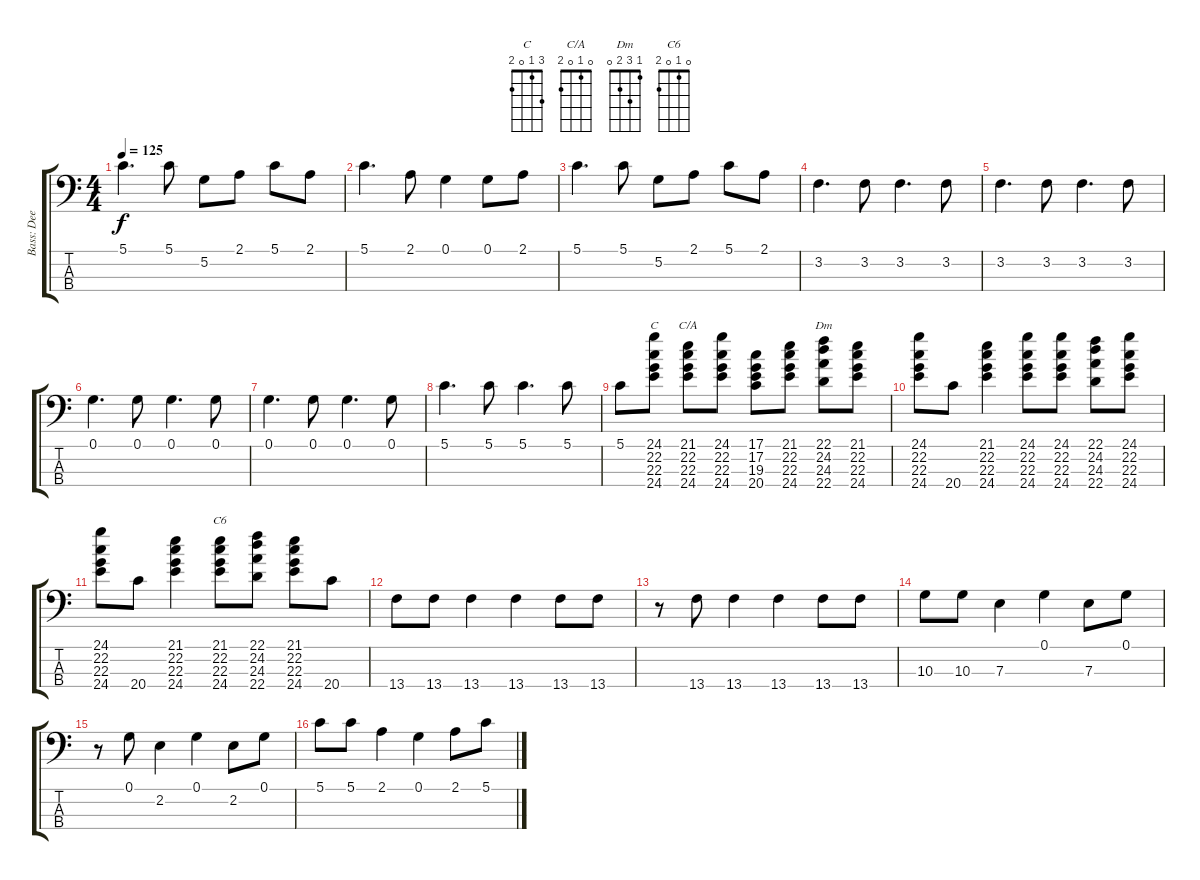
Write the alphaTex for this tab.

\track ("Bass: Dee Murray" "Bass: Dee ") {instrument electricbasspick}
\staff {score tabs}
\tuning (G2 D2 A1 E1) {hide}
\chord ("C" 3 1 0 2)
\chord ("C/A" 0 1 0 2)
\chord ("Dm" 1 3 2 0)
\chord ("C6" 0 1 0 2)
\ts (4 4)
\tempo 125
\clef f4
\ks c
5.1.4{d dy f} 5.1.8 5.2.8 2.1.8 5.1.8 2.1.8 |
5.1.4{d} 2.1.8 0.1.4 0.1.8 2.1.8 |
5.1.4{d} 5.1.8 5.2.8 2.1.8 5.1.8 2.1.8 |
3.2.4{d} 3.2.8 3.2.4{d} 3.2.8 |
3.2.4{d} 3.2.8 3.2.4{d} 3.2.8 |
0.1.4{d} 0.1.8 0.1.4{d} 0.1.8 |
0.1.4{d} 0.1.8 0.1.4{d} 0.1.8 |
5.1.4{d} 5.1.8 5.1.4{d} 5.1.8 |
5.1.8 (24.1 22.2 22.3 24.4).8{ch "C"} (21.1 22.2 22.3 24.4).8{ch "C/A"} (24.1 22.2 22.3 24.4).8 (17.1 17.2 19.3 20.4).8 (21.1 22.2 22.3 24.4).8 (22.1 24.2 24.3 22.4).8{ch "Dm"} (21.1 22.2 22.3 24.4).8 |
(24.1 22.2 22.3 24.4).8 20.4.8 (21.1 22.2 22.3 24.4).4 (24.1 22.2 22.3 24.4).8 (24.1 22.2 22.3 24.4).8 (22.1 24.2 24.3 22.4).8 (24.1 22.2 22.3 24.4).8 |
(24.1 22.2 22.3 24.4).8 20.4.8 (21.1 22.2 22.3 24.4).4 (21.1 22.2 22.3 24.4).8{ch "C6"} (22.1 24.2 24.3 22.4).8 (21.1 22.2 22.3 24.4).8 20.4.8 |
13.4.8 13.4.8 13.4.4 13.4.4 13.4.8 13.4.8 |
r.8 13.4.8 13.4.4 13.4.4 13.4.8 13.4.8 |
10.3.8 10.3.8 7.3.4 0.1.4 7.3.8 0.1.8 |
r.8 0.1.8 2.2.4 0.1.4 2.2.8 0.1.8 |
5.1.8 5.1.8 2.1.4 0.1.4 2.1.8 5.1.8
